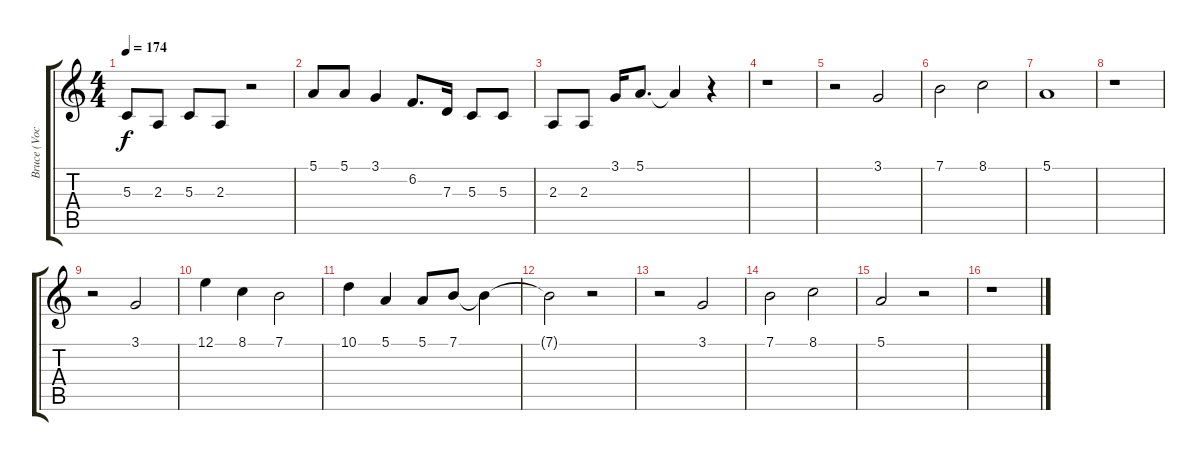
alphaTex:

\track ("Bruce (Vocals)" "Bruce (Voc") {instrument lead2sawtooth}
\staff {score tabs}
\tuning (E4 B3 G3 D3 A2 E2) {hide}
\ts (4 4)
\tempo 174
\clef g2
\ks c
5.3.8{dy f} 2.3.8 5.3.8 2.3.8 r.2 |
5.1.8 5.1.8 3.1.4 6.2.8{d} 7.3.16 5.3.8 5.3.8 |
2.3.8 2.3.8 3.1.16 5.1.8{d} 5.1{t}.4 r.4 |
r.1 |
r.2 3.1.2 |
7.1.2 8.1.2 |
5.1.1 |
r.1 |
r.2 3.1.2 |
12.1.4 8.1.4 7.1.2 |
10.1.4 5.1.4 5.1.8 7.1.8 7.1{t}.4 |
7.1{t}.2 r.2 |
r.2 3.1.2 |
7.1.2 8.1.2 |
5.1.2 r.2 |
r.1
